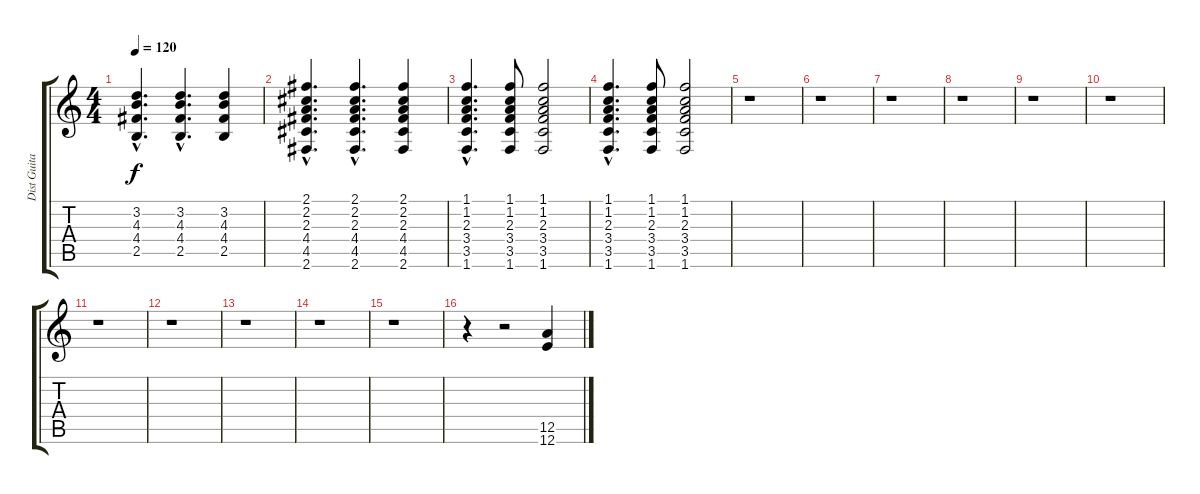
\track ("Dist Guitar" "Dist Guita") {instrument distortionguitar}
\staff {score tabs}
\tuning (E4 B3 G3 D3 A2 E2) {hide}
\ts (4 4)
\tempo 120
\clef g2
\ks c
(3.2{hac} 4.3{hac} 4.4{hac} 2.5{hac}).4{d dy f} (3.2{hac} 4.3{hac} 4.4{hac} 2.5{hac}).4{d} (3.2 4.3 4.4 2.5).4 |
(2.1{hac} 2.2{hac} 2.3{hac} 4.4{hac} 4.5{hac} 2.6{hac}).4{d} (2.1{hac} 2.2{hac} 2.3{hac} 4.4{hac} 4.5{hac} 2.6{hac}).4{d} (2.1 2.2 2.3 4.4 4.5 2.6).4 |
(1.1{hac} 1.2{hac} 2.3{hac} 3.4{hac} 3.5{hac} 1.6{hac}).4{d} (1.1 1.2 2.3 3.4 3.5 1.6).8 (1.1 1.2 2.3 3.4 3.5 1.6).2 |
(1.1{hac} 1.2{hac} 2.3{hac} 3.4{hac} 3.5{hac} 1.6{hac}).4{d} (1.1 1.2 2.3 3.4 3.5 1.6).8 (1.1 1.2 2.3 3.4 3.5 1.6).2 |
r.1 |
r.1 |
r.1 |
r.1 |
r.1 |
r.1 |
r.1 |
r.1 |
r.1 |
r.1 |
r.1 |
r.4 r.2 (12.5{ss} 12.6).4
